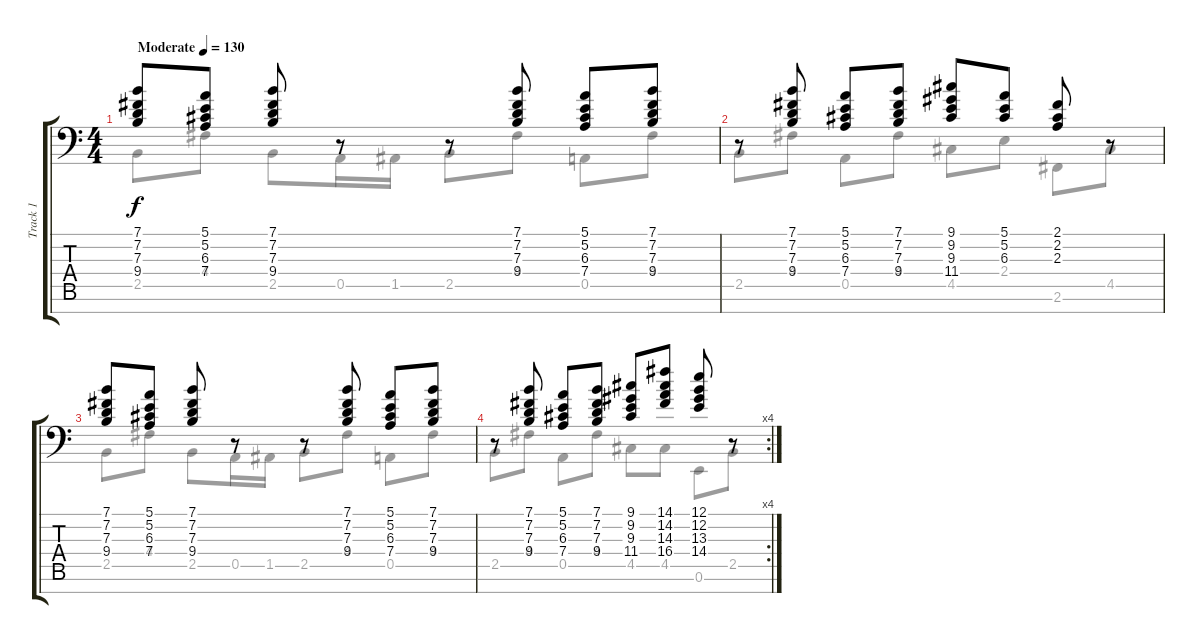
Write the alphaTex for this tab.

\track ("Track 1" "Track 1") {instrument acousticgrandpiano}
\staff {score tabs}
\tuning (E4 B3 G3 D3 A2 E2 A1) {hide}
\voice
\ts (4 4)
\tempo (130 "Moderate")
\clef f4
\ks c
(7.1 7.2 7.3 9.4).8{dy f instrument acousticgrandpiano} (5.1 5.2 6.3 7.4).8 (7.1 7.2 7.3 9.4).8 r.8 r.8 (7.1 7.2 7.3 9.4).8 (5.1 5.2 6.3 7.4).8 (7.1 7.2 7.3 9.4).8 |
r.8 (7.1 7.2 7.3 9.4).8 (5.1 5.2 6.3 7.4).8 (7.1 7.2 7.3 9.4).8 (9.1 9.2 9.3 11.4).8 (5.1 5.2 6.3).8 (2.1 2.2 2.3).8 r.8 |
(7.1 7.2 7.3 9.4).8 (5.1 5.2 6.3 7.4).8 (7.1 7.2 7.3 9.4).8 r.8 r.8 (7.1 7.2 7.3 9.4).8 (5.1 5.2 6.3 7.4).8 (7.1 7.2 7.3 9.4).8 |
\rc 4
r.8 (7.1 7.2 7.3 9.4).8 (5.1 5.2 6.3 7.4).8 (7.1 7.2 7.3 9.4).8 (9.1 9.2 9.3 11.4).8 (14.1 14.2 14.3 16.4).8 (12.1 12.2 13.3 14.4).8 r.8
\voice
\clef f4
\ottava regular
\simile none
\ks c
2.5.8{dy f} 4.4.8 2.5.8 0.5.16 1.5.16 2.5.8 4.4.8 0.5.8 4.4.8 |
2.5.8 4.4.8 0.5.8 4.4.8 4.5.8 2.4.8 2.6.8 4.5.8 |
2.5.8 4.4.8 2.5.8 0.5.16 1.5.16 2.5.8 4.4.8 0.5.8 4.4.8 |
2.5.8 4.4.8 0.5.8 4.4.8 4.5.8 4.5.8 0.6.8 2.5.8
